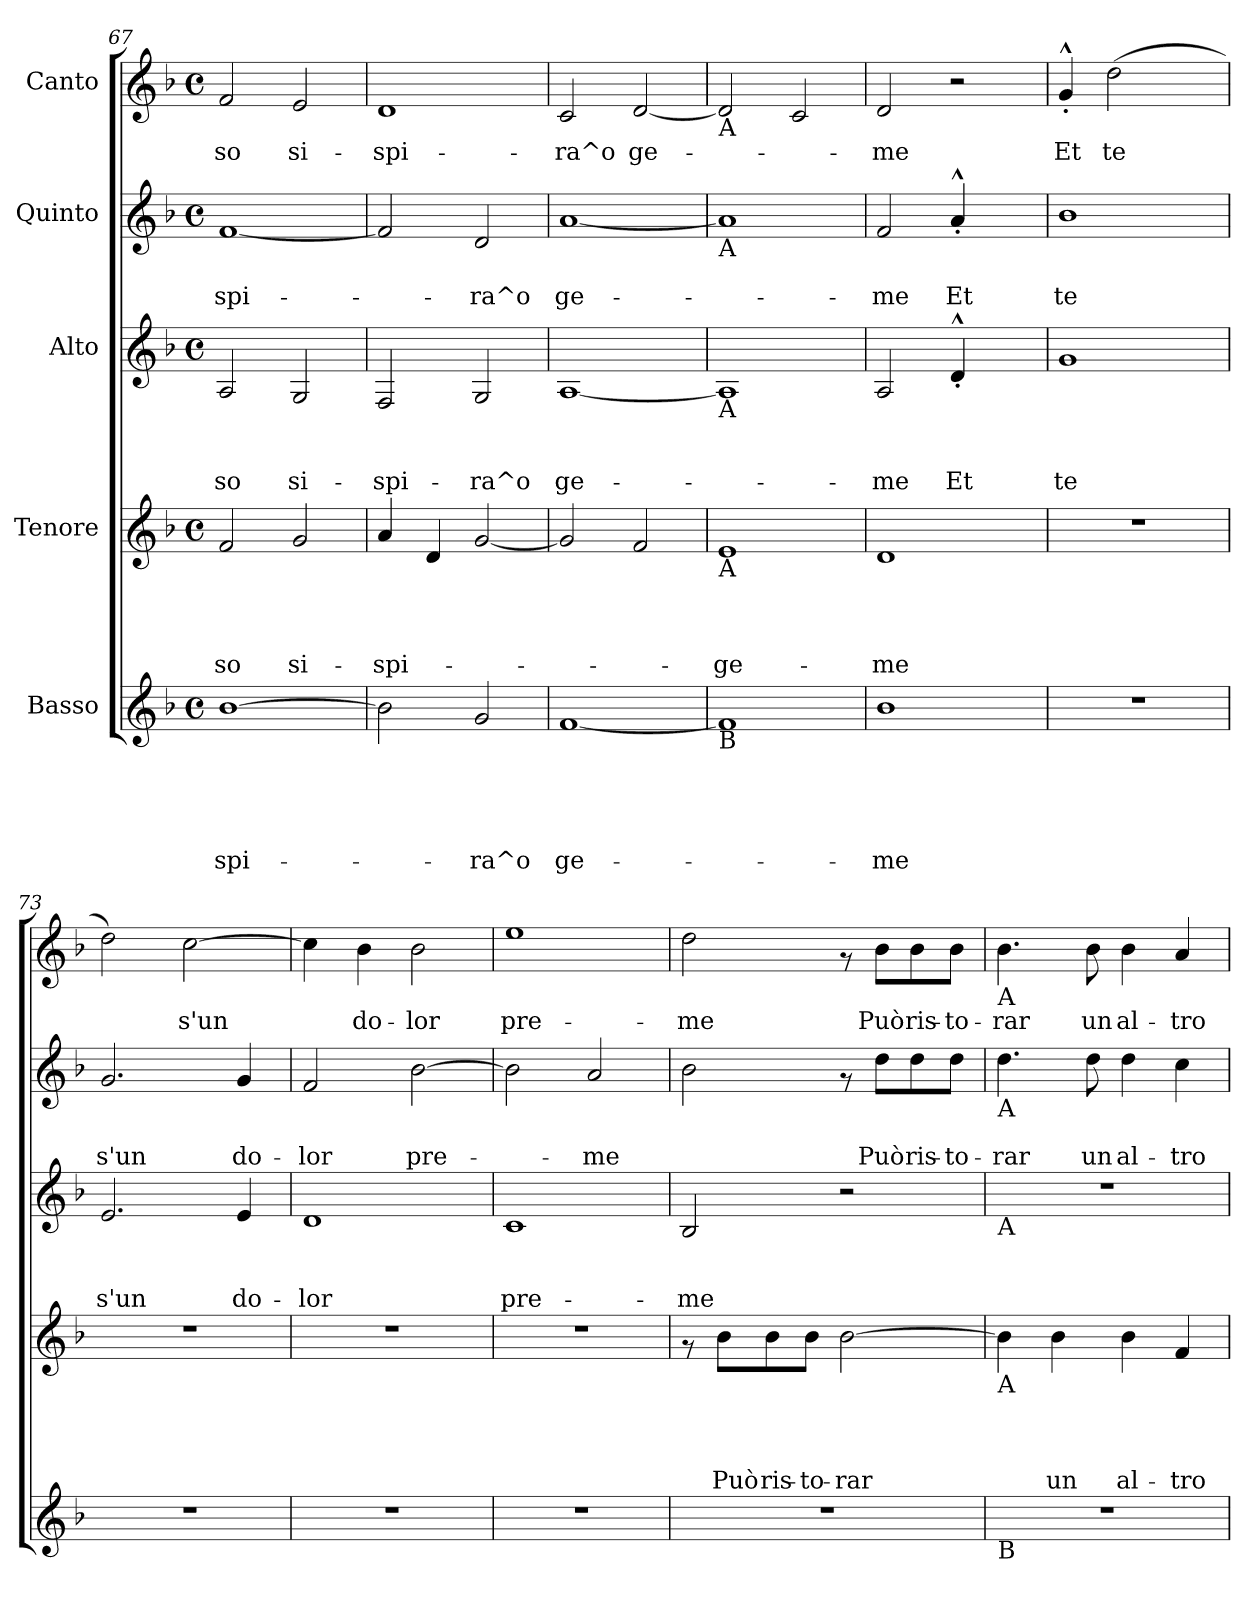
**kern	**text	**text	**text	**text	**text	**kern	**text	**text	**text	**text	**kern	**text	**text	**text	**kern	**text	**text	**kern	**text
*part5	*part5	*part5	*part5	*part5	*part5	*part4	*part4	*part4	*part4	*part4	*part3	*part3	*part3	*part3	*part2	*part2	*part2	*part1	*part1
*staff5	*staff5	*staff5	*staff5	*staff5	*staff5	*staff4	*staff4	*staff4	*staff4	*staff4	*staff3	*staff3	*staff3	*staff3	*staff2	*staff2	*staff2	*staff1	*staff1
*I"Basso	*	*	*	*	*	*I"Tenore	*	*	*	*	*I"Alto	*	*	*	*I"Quinto	*	*	*I"Canto	*
*clefG2	*	*	*	*	*	*clefG2	*	*	*	*	*clefG2	*	*	*	*clefG2	*	*	*clefG2	*
*k[b-]	*	*	*	*	*	*k[b-]	*	*	*	*	*k[b-]	*	*	*	*k[b-]	*	*	*k[b-]	*
*F:	*	*	*	*	*	*F:	*	*	*	*	*F:	*	*	*	*F:	*	*	*F:	*
*M4/4	*	*	*	*	*	*M4/4	*	*	*	*	*M4/4	*	*	*	*M4/4	*	*	*M4/4	*
*met(c)	*	*	*	*	*	*met(c)	*	*	*	*	*met(c)	*	*	*	*met(c)	*	*	*met(c)	*
=67	=67	=67	=67	=67	=67	=67	=67	=67	=67	=67	=67	=67	=67	=67	=67	=67	=67	=67	=67
!	!	!	!	!	!LO:LY:b	!	!	!	!	!LO:LY:b	!	!	!	!LO:LY:b	!	!	!LO:LY:b	!	!LO:LY:b
[>1b-	.	.	.	.	-spi-	2f/	.	.	.	so	2A/	.	.	so	[<1f	.	-spi-	2f/	so
!	!	!	!	!	!	!	!	!	!	!LO:LY:b	!	!	!	!LO:LY:b	!	!	!	!	!LO:LY:b
.	.	.	.	.	.	2g/	.	.	.	si-	2G/	.	.	si-	.	.	.	2e/	si-
=68	=68	=68	=68	=68	=68	=68	=68	=68	=68	=68	=68	=68	=68	=68	=68	=68	=68	=68	=68
!	!	!	!	!	!	!	!	!	!	!LO:LY:b	!	!	!	!LO:LY:b	!	!	!	!	!LO:LY:b
2b-\]	.	.	.	.	.	4a/	.	.	.	-spi-	2F/	.	.	-spi-	2f/]	.	.	1d	-spi-
.	.	.	.	.	.	4d/	.	.	.	.	.	.	.	.	.	.	.	.	.
!	!	!	!	!	!LO:LY:b	!	!	!	!	!	!	!	!	!LO:LY:b	!	!	!LO:LY:b	!	!
2g/	.	.	.	.	-ra^o	[<2g/	.	.	.	.	2G/	.	.	-ra^o	2d/	.	-ra^o	.	.
=69	=69	=69	=69	=69	=69	=69	=69	=69	=69	=69	=69	=69	=69	=69	=69	=69	=69	=69	=69
!	!	!	!	!	!LO:LY:b	!	!	!	!	!	!	!	!	!LO:LY:b	!	!	!LO:LY:b	!	!LO:LY:b
[<1f	.	.	.	.	ge-	2g/]	.	.	.	.	[<1A	.	.	ge-	[<1a	.	ge-	2c/	-ra^o
!	!	!	!	!	!	!	!	!	!	!	!	!	!	!	!	!	!	!	!LO:LY:b
.	.	.	.	.	.	2f/	.	.	.	.	.	.	.	.	.	.	.	[<2d/	ge-
!!LO:LB:g=z
=70	=70	=70	=70	=70	=70	=70	=70	=70	=70	=70	=70	=70	=70	=70	=70	=70	=70	=70	=70
!	!	!	!	!	!	!	!	!	!	!	!	!	!	!	!	!	!	!LO:TX:b:t=A	!
!	!	!	!	!	!	!	!	!	!	!	!	!	!	!	!LO:TX:b:t=A	!	!	!	!
!	!	!	!	!	!	!	!	!	!	!	!LO:TX:b:t=A	!	!	!	!	!	!	!	!
!	!	!	!	!	!	!LO:TX:b:t=A	!	!	!	!	!	!	!	!	!	!	!	!	!
!LO:TX:b:t=B	!	!	!	!	!	!	!	!	!	!	!	!	!	!	!	!	!	!	!
!	!	!	!	!	!	!	!	!	!	!LO:LY:b	!	!	!	!	!	!	!	!	!
1f]	.	.	.	.	.	1e	.	.	.	-ge-	1A]	.	.	.	1a]	.	.	2d/]	.
.	.	.	.	.	.	.	.	.	.	.	.	.	.	.	.	.	.	2c/	.
=71	=71	=71	=71	=71	=71	=71	=71	=71	=71	=71	=71	=71	=71	=71	=71	=71	=71	=71	=71
!	!	!	!	!	!LO:LY:b	!	!	!	!	!LO:LY:b	!	!	!	!LO:LY:b	!	!	!LO:LY:b	!	!LO:LY:b
1b-	.	.	.	.	-me	1d	.	.	.	-me	2A/	.	.	-me	2f/	.	-me	2d/	-me
!	!	!	!	!	!	!	!	!	!	!	!	!	!	!LO:LY:b	!	!	!LO:LY:b	!	!
.	.	.	.	.	.	.	.	.	.	.	4d^^<'</	.	.	Et	4a^^<'</	.	Et	2r	.
.	.	.	.	.	.	.	.	.	.	.	4ryy	.	.	.	4ryy	.	.	.	.
=72	=72	=72	=72	=72	=72	=72	=72	=72	=72	=72	=72	=72	=72	=72	=72	=72	=72	=72	=72
!	!	!	!	!	!	!	!	!	!	!	!	!	!	!LO:LY:b	!	!	!LO:LY:b	!	!LO:LY:b
1r	.	.	.	.	.	1r	.	.	.	.	1g	.	.	te	1b-	.	te	4g^^<'</	Et
!	!	!	!	!	!	!	!	!	!	!	!	!	!	!	!	!	!	!	!LO:LY:b
.	.	.	.	.	.	.	.	.	.	.	.	.	.	.	.	.	.	(>2dd\	te
.	.	.	.	.	.	.	.	.	.	.	.	.	.	.	.	.	.	4ryy	.
=73	=73	=73	=73	=73	=73	=73	=73	=73	=73	=73	=73	=73	=73	=73	=73	=73	=73	=73	=73
!	!	!	!	!	!	!	!	!	!	!	!	!	!	!LO:LY:b	!	!	!LO:LY:b	!	!
1r	.	.	.	.	.	1r	.	.	.	.	2.e/	.	.	s'un	2.g/	.	s'un	2dd\)	.
!	!	!	!	!	!	!	!	!	!	!	!	!	!	!	!	!	!	!	!LO:LY:b
.	.	.	.	.	.	.	.	.	.	.	.	.	.	.	.	.	.	[>2cc\	s'un
!	!	!	!	!	!	!	!	!	!	!	!	!	!	!LO:LY:b	!	!	!LO:LY:b	!	!
.	.	.	.	.	.	.	.	.	.	.	4e/	.	.	do-	4g/	.	do-	.	.
=74	=74	=74	=74	=74	=74	=74	=74	=74	=74	=74	=74	=74	=74	=74	=74	=74	=74	=74	=74
!	!	!	!	!	!	!	!	!	!	!	!	!	!	!LO:LY:b	!	!	!LO:LY:b	!	!
1r	.	.	.	.	.	1r	.	.	.	.	1d	.	.	-lor	2f/	.	-lor	4cc\]	.
!	!	!	!	!	!	!	!	!	!	!	!	!	!	!	!	!	!	!	!LO:LY:b
.	.	.	.	.	.	.	.	.	.	.	.	.	.	.	.	.	.	4b-\	do-
!	!	!	!	!	!	!	!	!	!	!	!	!	!	!	!	!	!LO:LY:b	!	!LO:LY:b
.	.	.	.	.	.	.	.	.	.	.	.	.	.	.	[>2b-\	.	pre-	2b-\	-lor
=75	=75	=75	=75	=75	=75	=75	=75	=75	=75	=75	=75	=75	=75	=75	=75	=75	=75	=75	=75
!	!	!	!	!	!	!	!	!	!	!	!	!	!	!LO:LY:b	!	!	!	!	!LO:LY:b
1r	.	.	.	.	.	1r	.	.	.	.	1c	.	.	pre-	2b-\]	.	.	1ee	pre-
!	!	!	!	!	!	!	!	!	!	!	!	!	!	!	!	!	!LO:LY:b	!	!
.	.	.	.	.	.	.	.	.	.	.	.	.	.	.	2a/	.	-me	.	.
=76	=76	=76	=76	=76	=76	=76	=76	=76	=76	=76	=76	=76	=76	=76	=76	=76	=76	=76	=76
!	!	!	!	!	!	!	!	!	!	!	!	!	!	!LO:LY:b	!	!	!	!	!LO:LY:b
1r	.	.	.	.	.	8rf	.	.	.	.	2B-/	.	.	-me	2b-\	.	.	2dd\	-me
!	!	!	!	!	!	!	!	!	!	!LO:LY:b	!	!	!	!	!	!	!	!	!
.	.	.	.	.	.	8b-\L	.	.	.	Può	.	.	.	.	.	.	.	.	.
!	!	!	!	!	!	!	!	!	!	!LO:LY:b	!	!	!	!	!	!	!	!	!
.	.	.	.	.	.	8b-\	.	.	.	ris-	.	.	.	.	.	.	.	.	.
!	!	!	!	!	!	!	!	!	!	!LO:LY:b	!	!	!	!	!	!	!	!	!
.	.	.	.	.	.	8b-\J	.	.	.	-to-	.	.	.	.	.	.	.	.	.
!	!	!	!	!	!	!	!	!	!	!LO:LY:b	!	!	!	!	!	!	!	!	!
.	.	.	.	.	.	[<2b-\	.	.	.	-rar	2r	.	.	.	8rf	.	.	8rf	.
!	!	!	!	!	!	!	!	!	!	!	!	!	!	!	!	!	!LO:LY:b	!	!LO:LY:b
.	.	.	.	.	.	.	.	.	.	.	.	.	.	.	8dd\L	.	Può	8b-\L	Può
!	!	!	!	!	!	!	!	!	!	!	!	!	!	!	!	!	!LO:LY:b	!	!LO:LY:b
.	.	.	.	.	.	.	.	.	.	.	.	.	.	.	8dd\	.	ris-	8b-\	ris-
!	!	!	!	!	!	!	!	!	!	!	!	!	!	!	!	!	!LO:LY:b	!	!LO:LY:b
.	.	.	.	.	.	.	.	.	.	.	.	.	.	.	8dd\J	.	-to-	8b-\J	-to-
!!LO:PB:g=z
=77	=77	=77	=77	=77	=77	=77	=77	=77	=77	=77	=77	=77	=77	=77	=77	=77	=77	=77	=77
!	!	!	!	!	!	!	!	!	!	!	!	!	!	!	!	!	!	!LO:TX:b:t=A	!
!	!	!	!	!	!	!	!	!	!	!	!	!	!	!	!LO:TX:b:t=A	!	!	!	!
!	!	!	!	!	!	!	!	!	!	!	!LO:TX:b:t=A	!	!	!	!	!	!	!	!
!	!	!	!	!	!	!LO:TX:b:t=A	!	!	!	!	!	!	!	!	!	!	!	!	!
!LO:TX:b:t=B	!	!	!	!	!	!	!	!	!	!	!	!	!	!	!	!	!	!	!
!	!	!	!	!	!	!	!	!	!	!	!	!	!	!	!	!	!LO:LY:b	!	!LO:LY:b
1r	.	.	.	.	.	4b-\]	.	.	.	.	1r	.	.	.	4.dd\	.	-rar	4.b-\	-rar
!	!	!	!	!	!	!	!	!	!	!LO:LY:b	!	!	!	!	!	!	!	!	!
.	.	.	.	.	.	4b-\	.	.	.	un	.	.	.	.	.	.	.	.	.
!	!	!	!	!	!	!	!	!	!	!	!	!	!	!	!	!	!LO:LY:b	!	!LO:LY:b
.	.	.	.	.	.	.	.	.	.	.	.	.	.	.	8dd\	.	un	8b-\	un
!	!	!	!	!	!	!	!	!	!	!LO:LY:b	!	!	!	!	!	!	!LO:LY:b	!	!LO:LY:b
.	.	.	.	.	.	4b-\	.	.	.	al-	.	.	.	.	4dd\	.	al-	4b-\	al-
!	!	!	!	!	!	!	!	!	!	!LO:LY:b	!	!	!	!	!	!	!LO:LY:b	!	!LO:LY:b
.	.	.	.	.	.	4f/	.	.	.	-tro	.	.	.	.	4cc\	.	-tro	4a/	-tro
=	=	=	=	=	=	=	=	=	=	=	=	=	=	=	=	=	=	=	=
*-	*-	*-	*-	*-	*-	*-	*-	*-	*-	*-	*-	*-	*-	*-	*-	*-	*-	*-	*-
